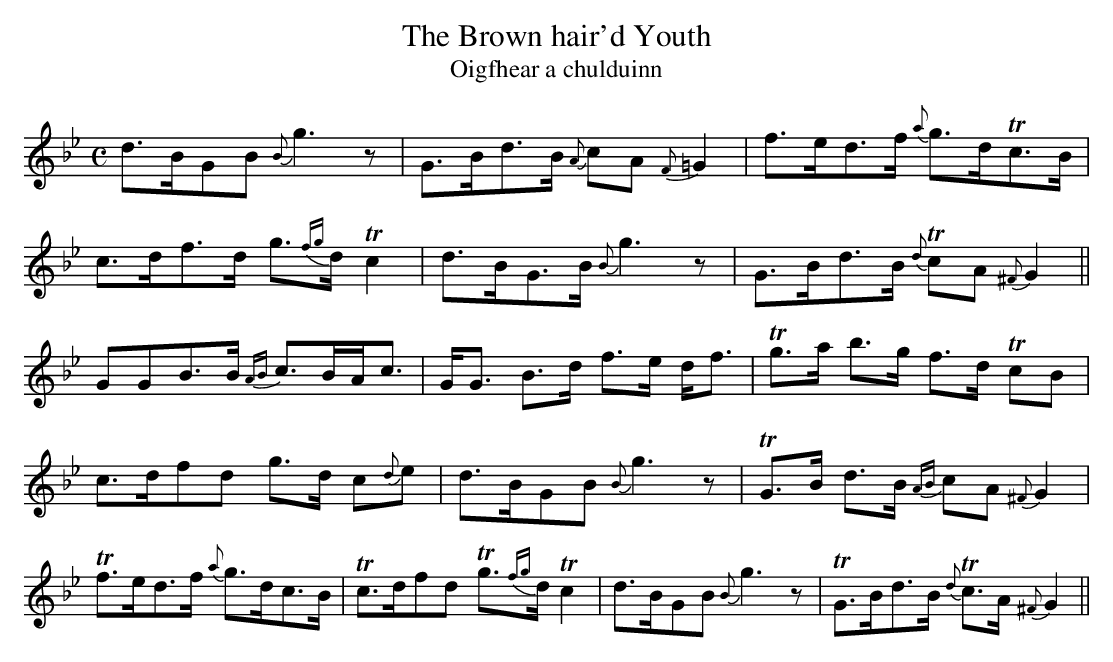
X:1
T:Brown hair'd Youth, The
T:Oigfhear a chulduinn
M:C
L:1/8
K:Gmin
d>BGB {B}g3z|G>Bd>B {A}cA {F}=G2|f>ed>f {a}g>dTc>B|
c>df>d g>{fg}d Tc2|d>BG>B {B}g3z|G>Bd>B {d}TcA {^F}G2||
GGB>B {AB}c>BA<c|G<G B>d f>e d<f|Tg>a b>g f>d TcB|
c>dfd g>d c{d}e|d>BGB {B}g3z|TG>B d>B {AB}cA {^F}G2|
Tf>ed>f {a}g>dc>B|Tc>dfd Tg>{fg}d Tc2|d>BGB {B}g3z|TG>Bd>B {d}Tc>A {^F}G2||
